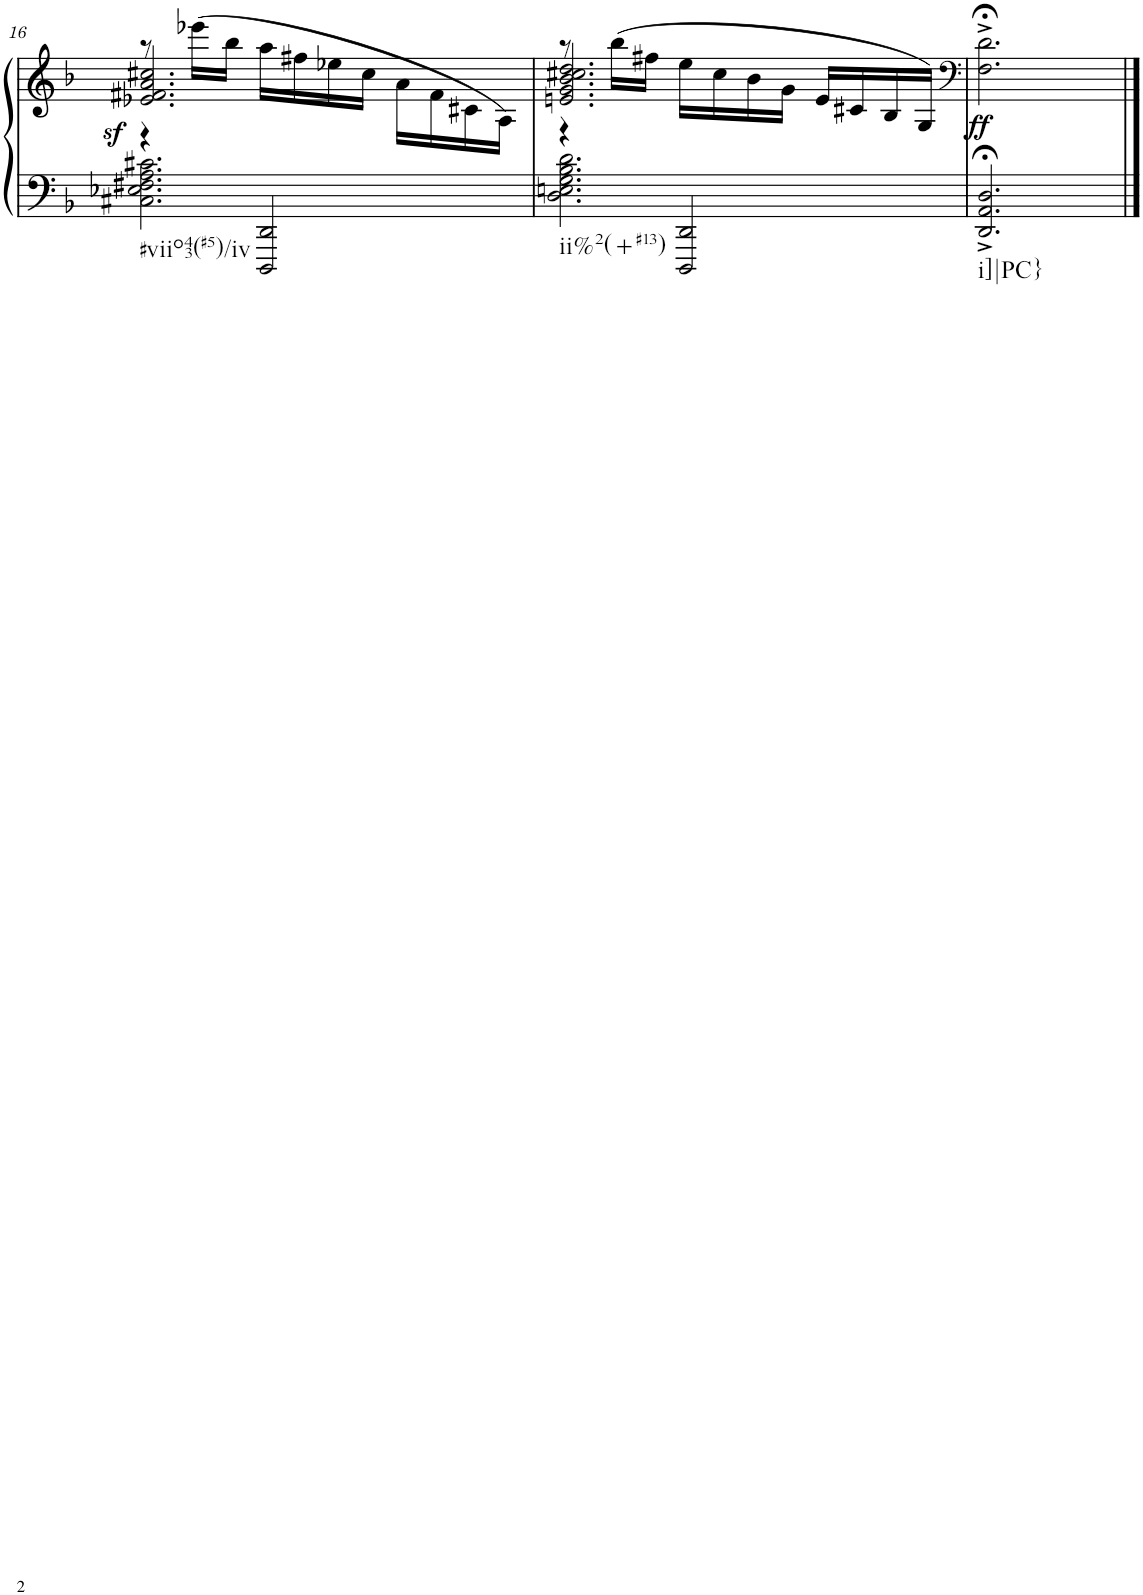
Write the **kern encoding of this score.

**kern	**kern	**dynam
*part1	*part1	*part1
*staff2	*staff1	*staff1/2
*I"Piano	*	*
*I'Pno.	*	*
!!LO:PB:g=z
*clefF4	*clefG2	*
*k[b-]	*k[b-]	*
*M3/4	*M3/4	*
=16	=16	=16
*^	*^	*
!LO:TX:b:t=#viio43(#5)/iv	!	!	!	!
!	!	!	!	!LO:DY:b
4r	2.C#X\ 2.E-X\ 2.F#X\ 2.A\ 2.c#X\	8r	2.e-X/ 2.f#X/ 2.a/ 2.cc#X/	sf
.	.	(>16eee-X\LL	.	.
.	.	16bb-\JJ	.	.
2DDD/ 2DD/	.	16aa\LL	.	.
.	.	16ff#X\	.	.
.	.	16ee-X\	.	.
.	.	16cc#\JJ	.	.
.	.	16a\LL	.	.
.	.	16f#\	.	.
.	.	16c#X\	.	.
.	.	16A\JJ)	.	.
=17	=17	=17	=17	=17
!LO:TX:b:t=ii%2(+#13)	!	!	!	!
4r	2.D\ 2.En\ 2.G\ 2.B-\ 2.d\	8r	2.en/ 2.g/ 2.b-/ 2.cc#X/ 2.dd/	.
.	.	(>16bb-\LL	.	.
.	.	16ff#X\JJ	.	.
2DDD/ 2DD/	.	16ee\LL	.	.
.	.	16cc#\	.	.
.	.	16b-\	.	.
.	.	16g\JJ	.	.
.	.	16e/LL	.	.
.	.	16c#X/	.	.
.	.	16B-/	.	.
.	.	16G/JJ)	.	.
*v	*v	*	*	*
*	*v	*v	*
=18	=18	=18
*	*clefF4	*
!LO:TX:b:t=i]|PC}	!	!
!	!	!LO:DY:b
2.DD/;<^ 2.AA/;<^ 2.D/;<^	2.F\;<^ 2.d\;<^	ff
==	==	==
*-	*-	*-
